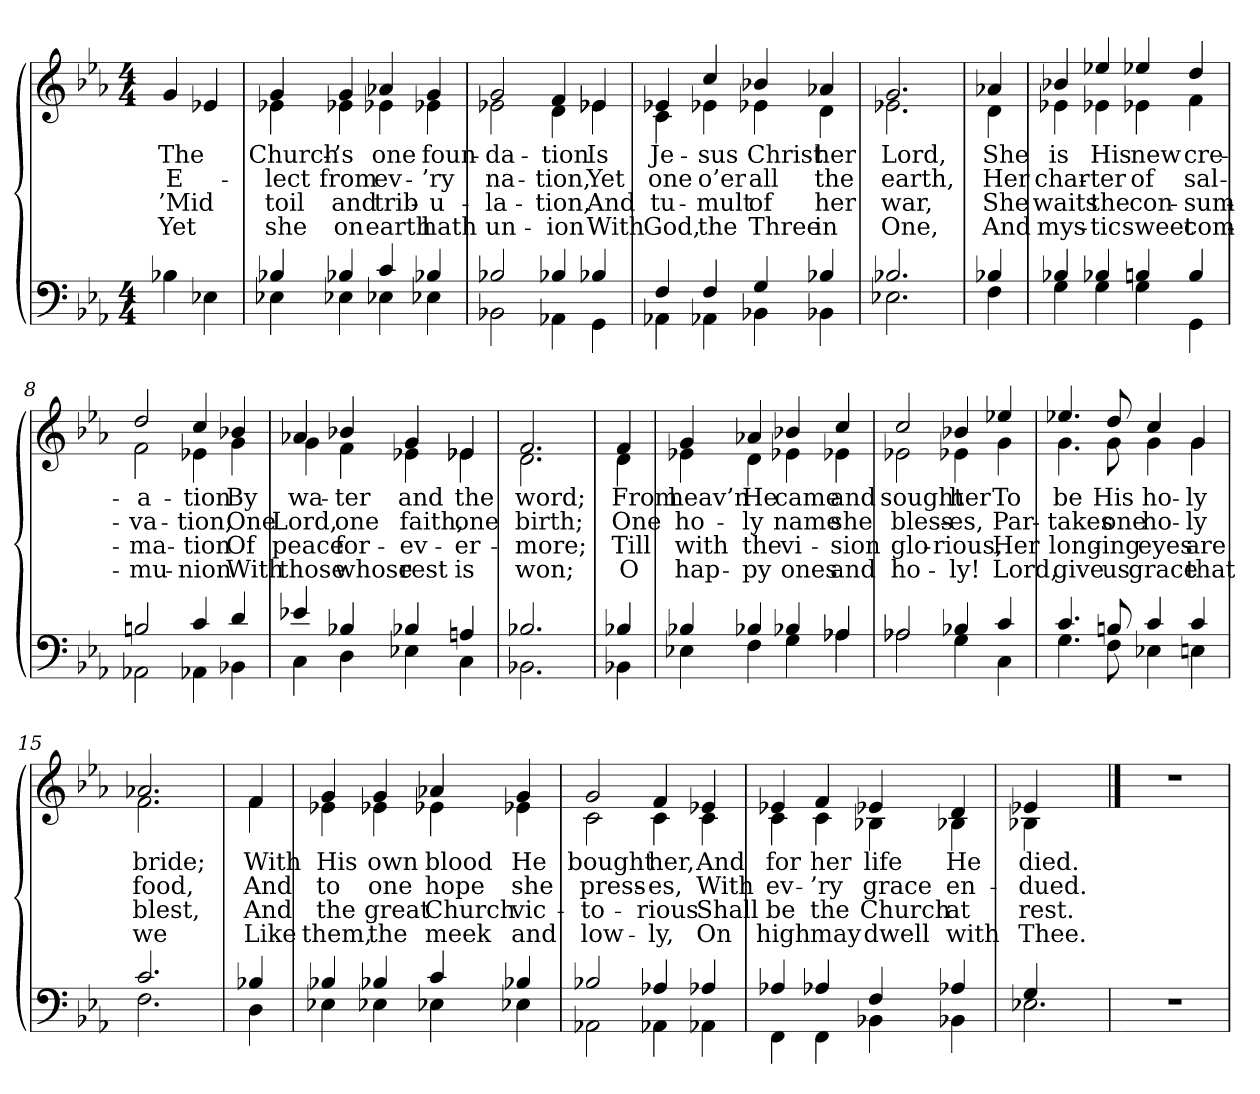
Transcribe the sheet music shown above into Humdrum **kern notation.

**kern	**kern	**text	**text	**text	**text
*part2	*part1	*part1	*part1	*part1	*part1
*staff2	*staff1	*staff1	*staff1	*staff1	*staff1
*clefF4	*clefG2	*	*	*	*
*k[b-e-a-]	*k[b-e-a-]	*	*	*	*
*E-:	*E-:	*	*	*	*
*M4/4	*M4/4	*	*	*	*
=1	=1	=1	=1	=1	=1
*^	*^	*	*	*	*
4B-X	4ryy	4g	4ryy	The	E-	’Mid	Yet
4ryy	4E-X	4ryy	4e-X	.	.	.	.
=2	=2	=2	=2	=2	=2	=2	=2
4B-X	4E-X	4g	4e-X	Church-	-lect	toil	she
4B-X	4E-X	4g	4e-X	-’s	from	and	on
4c	4E-X	4a-X	4e-X	one	ev-	trib-	earth
4B-X	4E-X	4g	4e-X	foun-	-’ry	-u-	hath
=3	=3	=3	=3	=3	=3	=3	=3
2B-X	2BB-X	2g	2e-X	-da-	na-	-la-	un-
4B-X	4AA-X	4f	4d	-tion	-tion,	-tion,	-ion
4B-X	4GG	4e-X	4e-X	Is	Yet	And	With
=4	=4	=4	=4	=4	=4	=4	=4
4F	4AA-X	4e-X	4c	Je-	one	tu-	God,
4F	4AA-X	4cc	4e-X	-sus	o’er	-mult	the
4G	4BB-X	4b-X	4e-X	Christ	all	of	Three
4B-X	4BB-X	4a-X	4d	her	the	her	in
=5	=5	=5	=5	=5	=5	=5	=5
2.B-X	2.E-X	2.g	2.e-X	Lord,	earth,	war,	One,
=6	=6	=6	=6	=6	=6	=6	=6
4B-X	4F	4a-X	4d	She	Her	She	And
=7	=7	=7	=7	=7	=7	=7	=7
4B-X	4G	4b-X	4e-X	is	char-	waits	mys-
4B-X	4G	4ee-X	4e-X	His	-ter	the	-tic
4B	4G	4ee-X	4e-X	new	of	con-	sweet
4B	4GG	4dd	4f	cre-	sal-	-sum-	com-
=8	=8	=8	=8	=8	=8	=8	=8
2B	2AA-X	2dd	2f	-a-	-va-	-ma-	-mu-
4c	4AA-X	4cc	4e-X	-tion	-tion,	-tion	-nion
4d	4BB-X	4b-X	4g	By	One	Of	With
=9	=9	=9	=9	=9	=9	=9	=9
4e-X	4C	4a-X	4g	wa-	Lord,	peace	those
4B-X	4D	4b-X	4f	-ter	one	for-	whose
4B-X	4E-X	4g	4e-X	and	faith,	-ev-	rest
4A	4C	4e-X	4e-X	the	one	-er-	is
=10	=10	=10	=10	=10	=10	=10	=10
2.B-X	2.BB-X	2.f	2.d	word;	birth;	-more;	won;
=11	=11	=11	=11	=11	=11	=11	=11
4B-X	4BB-X	4f	4d	From	One	Till	O
=12	=12	=12	=12	=12	=12	=12	=12
4B-X	4E-X	4g	4e-X	heav’n	ho-	with	hap-
4B-X	4F	4a-X	4d	He	-ly	the	-py
4B-X	4G	4b-X	4e-X	came	name	vi-	ones
4A-X	4A-X	4cc	4e-X	and	she	-sion	and
=13	=13	=13	=13	=13	=13	=13	=13
2A-X	2A-X	2cc	2e-X	sought	bless-	glo-	ho-
4B-X	4G	4b-X	4e-X	her	-es,	-rious,	-ly!
4c	4C	4ee-X	4g	To	Par-	Her	Lord,
=14	=14	=14	=14	=14	=14	=14	=14
4.c	4.G	4.ee-X	4.g	be	-takes	long-	give
8B	8F	8dd	8g	His	one	-ing	us
4c	4E-X	4cc	4g	ho-	ho-	eyes	grace
4c	4E	4g	4g	-ly	-ly	are	that
=15	=15	=15	=15	=15	=15	=15	=15
2.c	2.F	2.a-X	2.f	bride;	food,	blest,	we
=16	=16	=16	=16	=16	=16	=16	=16
4B-X	4D	4f	4f	With	And	And	Like
=17	=17	=17	=17	=17	=17	=17	=17
4B-X	4E-X	4g	4e-X	His	to	the	them,
4B-X	4E-X	4g	4e-X	own	one	great	the
4c	4E-X	4a-X	4e-X	blood	hope	Church	meek
4B-X	4E-X	4g	4e-X	He	she	vic-	and
=18	=18	=18	=18	=18	=18	=18	=18
2B-X	2AA-X	2g	2c	bought	press-	-to-	low-
4A-X	4AA-X	4f	4c	her,	-es,	-rious	-ly,
4A-X	4AA-X	4e-X	4c	And	With	Shall	On
=19	=19	=19	=19	=19	=19	=19	=19
4A-X	4FF	4e-X	4c	for	ev-	be	high
4A-X	4FF	4f	4c	her	-’ry	the	may
4F	4BB-X	4e-X	4B-X	life	grace	Church	dwell
4A-X	4BB-X	4d	4B-X	He	en-	at	with
=20	=20	=20	=20	=20	=20	=20	=20
!LO:N:vis=4	!	!LO:N:vis=4	!LO:N:vis=4	!	!	!	!
2.G	2.E-X	2.e-X	2.B-X	died.	-dued.	rest.	Thee.
*v	*v	*	*	*	*	*	*
*	*v	*v	*	*	*	*
=21	==21	==21	==21	==21	==21
1r	1r	.	.	.	.
=	=	=	=	=	=
*-	*-	*-	*-	*-	*-
